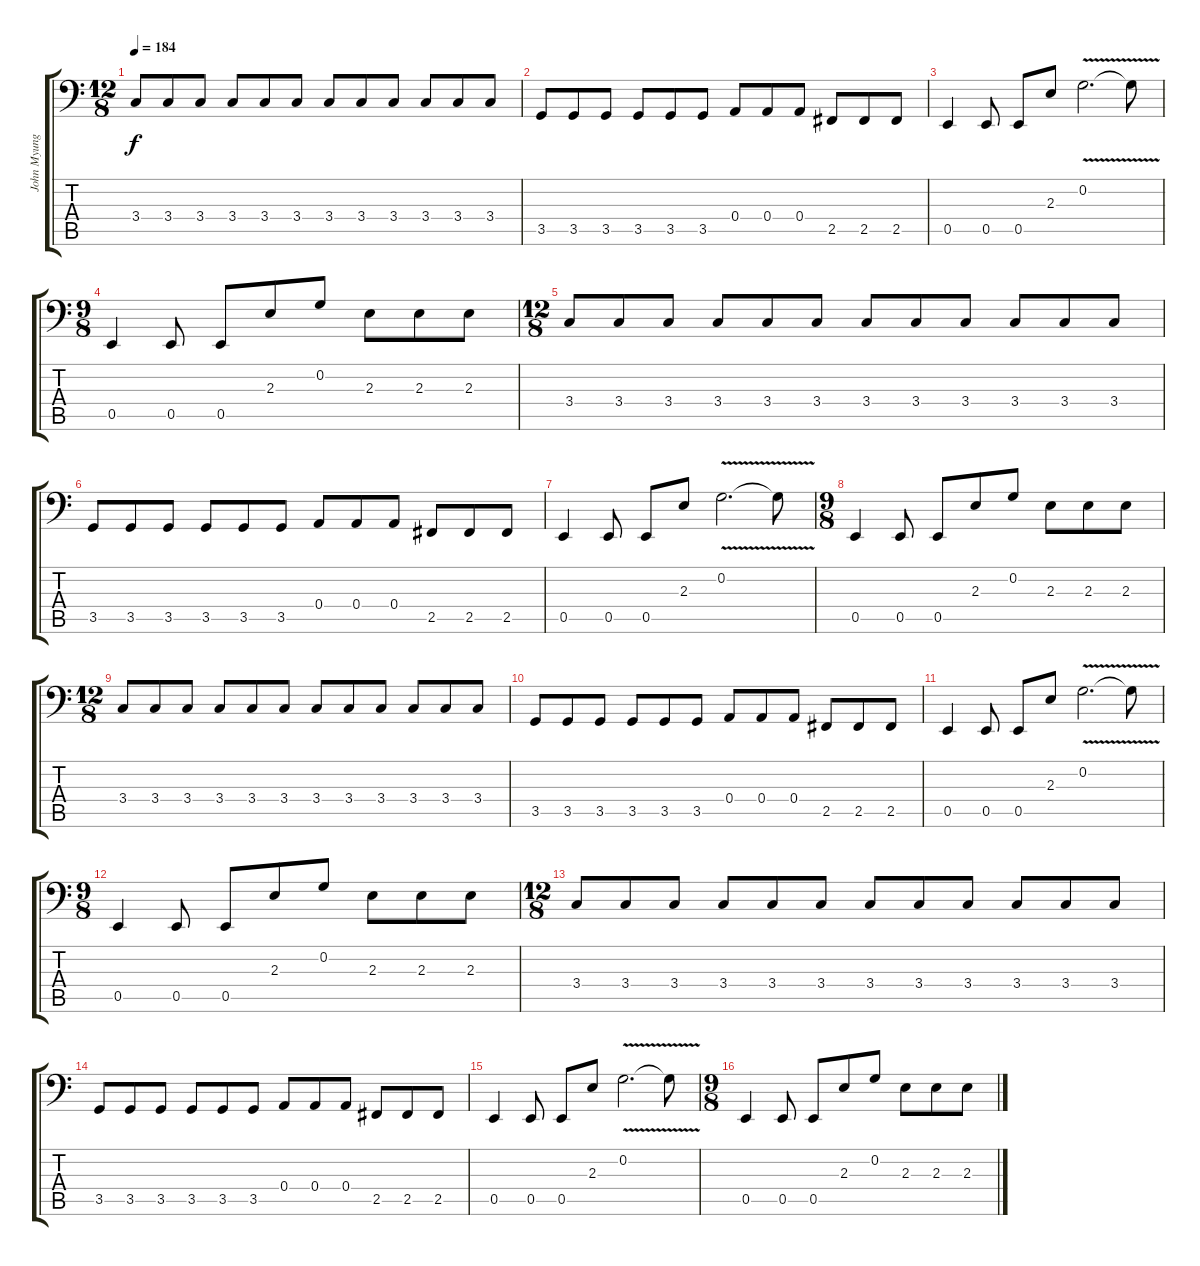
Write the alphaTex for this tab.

\track ("John Myung - Bass" "John Myung") {instrument electricbassfinger}
\staff {score tabs}
\tuning (C3 G2 D2 A1 E1 B0) {hide}
\ts (12 8)
\tempo 184
\clef f4
\ks c
3.4.8{dy f} 3.4.8 3.4.8 3.4.8 3.4.8 3.4.8 3.4.8 3.4.8 3.4.8 3.4.8 3.4.8 3.4.8 |
3.5.8 3.5.8 3.5.8 3.5.8 3.5.8 3.5.8 0.4.8 0.4.8 0.4.8 2.5.8 2.5.8 2.5.8 |
0.5.4{volume 13} 0.5.8 0.5.8 2.3.8 0.2{v}.2{d} 0.2{t}.8 |
\ts (9 8)
0.5.4 0.5.8 0.5.8 2.3.8 0.2.8 2.3.8 2.3.8 2.3.8 |
\ts (12 8)
3.4.8 3.4.8 3.4.8 3.4.8 3.4.8 3.4.8 3.4.8 3.4.8 3.4.8 3.4.8 3.4.8 3.4.8 |
3.5.8 3.5.8 3.5.8 3.5.8 3.5.8 3.5.8 0.4.8 0.4.8 0.4.8 2.5.8 2.5.8 2.5.8 |
0.5.4 0.5.8 0.5.8 2.3.8 0.2{v}.2{d} 0.2{t}.8 |
\ts (9 8)
0.5.4 0.5.8 0.5.8 2.3.8 0.2.8 2.3.8 2.3.8 2.3.8 |
\ts (12 8)
3.4.8 3.4.8 3.4.8 3.4.8 3.4.8 3.4.8 3.4.8 3.4.8 3.4.8 3.4.8 3.4.8 3.4.8 |
3.5.8 3.5.8 3.5.8 3.5.8 3.5.8 3.5.8 0.4.8 0.4.8 0.4.8 2.5.8 2.5.8 2.5.8 |
0.5.4 0.5.8 0.5.8 2.3.8 0.2{v}.2{d} 0.2{t}.8 |
\ts (9 8)
0.5.4 0.5.8 0.5.8 2.3.8 0.2.8 2.3.8 2.3.8 2.3.8 |
\ts (12 8)
3.4.8 3.4.8 3.4.8 3.4.8 3.4.8 3.4.8 3.4.8 3.4.8 3.4.8 3.4.8 3.4.8 3.4.8 |
3.5.8 3.5.8 3.5.8 3.5.8 3.5.8 3.5.8 0.4.8 0.4.8 0.4.8 2.5.8 2.5.8 2.5.8 |
0.5.4 0.5.8 0.5.8 2.3.8 0.2{v}.2{d} 0.2{t}.8 |
\ts (9 8)
0.5.4 0.5.8 0.5.8 2.3.8 0.2.8 2.3.8 2.3.8 2.3.8
